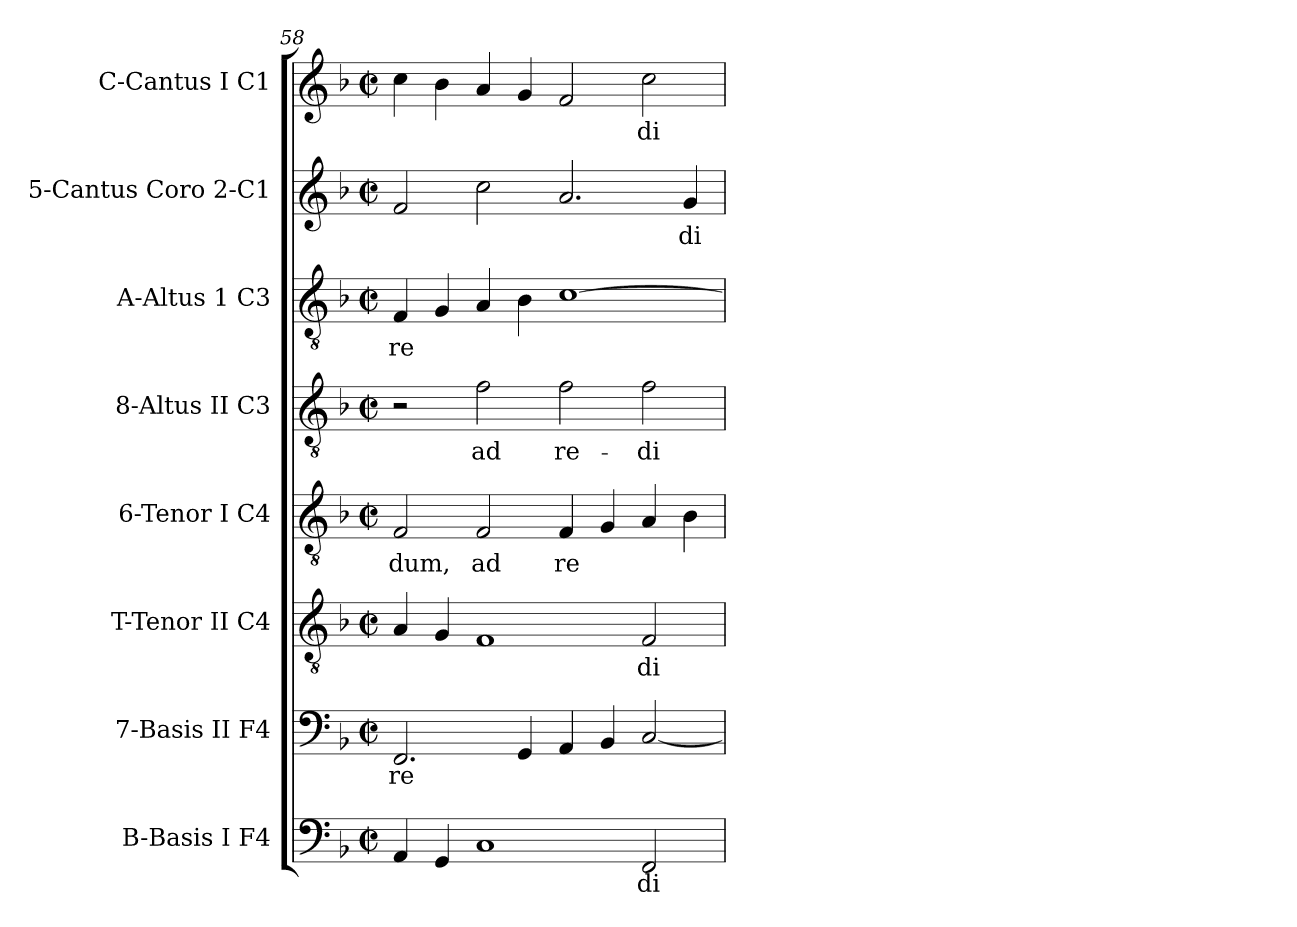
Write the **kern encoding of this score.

**kern	**text	**kern	**text	**kern	**text	**kern	**text	**kern	**text	**kern	**text	**kern	**text	**kern	**text
*part8	*part8	*part7	*part7	*part6	*part6	*part5	*part5	*part4	*part4	*part3	*part3	*part2	*part2	*part1	*part1
*staff8	*staff8	*staff7	*staff7	*staff6	*staff6	*staff5	*staff5	*staff4	*staff4	*staff3	*staff3	*staff2	*staff2	*staff1	*staff1
*I"B-Basis I  F4	*	*I"7-Basis II  F4	*	*I"T-Tenor II  C4	*	*I"6-Tenor I  C4	*	*I"8-Altus II  C3	*	*I"A-Altus 1  C3	*	*I"5-Cantus  Coro 2-C1	*	*I"C-Cantus I  C1	*
*I'B	*	*	*	*I'T	*	*	*	*	*	*I'A	*	*	*	*I'C	*
*clefF4	*	*clefF4	*	*clefGv2	*	*clefGv2	*	*clefGv2	*	*clefGv2	*	*clefG2	*	*clefG2	*
*k[b-]	*	*k[b-]	*	*k[b-]	*	*k[b-]	*	*k[b-]	*	*k[b-]	*	*k[b-]	*	*k[b-]	*
*F:	*	*F:	*	*F:	*	*F:	*	*F:	*	*F:	*	*F:	*	*F:	*
*M2/2	*	*M2/2	*	*M2/2	*	*M2/2	*	*M2/2	*	*M2/2	*	*M2/2	*	*M2/2	*
*met(c|)	*	*met(c|)	*	*met(c|)	*	*met(c|)	*	*met(c|)	*	*met(c|)	*	*met(c|)	*	*met(c|)	*
=58	=58	=58	=58	=58	=58	=58	=58	=58	=58	=58	=58	=58	=58	=58	=58
!	!LO:LY:b:cj	!	!LO:LY:b:cj	!	!LO:LY:b:cj	!	!LO:LY:b:cj	!	!	!	!LO:LY:b:cj	!	!LO:LY:b:cj	!	!LO:LY:b:cj
4AA/	--	2.FF/	re-	4A/	--	2F/	-dum,	2r	.	4F/	re-	2f/	--	4cc\	--
!	!LO:LY:b:cj	!	!	!	!LO:LY:b:cj	!	!	!	!	!	!LO:LY:b:cj	!	!	!	!LO:LY:b:cj
4GG/	--	.	.	4G/	--	.	.	.	.	4G/	--	.	.	4b-\	--
!	!LO:LY:b:cj	!	!	!	!LO:LY:b:cj	!	!LO:LY:b:cj	!	!LO:LY:b:cj	!	!LO:LY:b:cj	!	!LO:LY:b:cj	!	!LO:LY:b:cj
1C	--	.	.	1F	--	2F/	ad	2f\	ad	4A/	--	2cc\	--	4a/	--
!	!	!	!LO:LY:b:cj	!	!	!	!	!	!	!	!LO:LY:b:cj	!	!	!	!LO:LY:b:cj
.	.	4GG/	--	.	.	.	.	.	.	4B-\	--	.	.	4g/	--
!	!	!	!LO:LY:b:cj	!	!	!	!LO:LY:b:cj	!	!LO:LY:b:cj	!	!LO:LY:b:cj	!	!LO:LY:b:cj	!	!LO:LY:b:cj
.	.	4AA/	--	.	.	4F/	re-	2f\	re-	[>1c	--	2.a/	--	2f/	--
!	!	!	!LO:LY:b:cj	!	!	!	!LO:LY:b:cj	!	!	!	!	!	!	!	!
.	.	4BB-/	--	.	.	4G/	--	.	.	.	.	.	.	.	.
!	!LO:LY:b:cj	!	!LO:LY:b:cj	!	!LO:LY:b:cj	!	!LO:LY:b:cj	!	!LO:LY:b:cj	!	!	!	!	!	!LO:LY:b:cj
2FF/	-di-	[<2C/	--	2F/	-di-	4A/	--	2f\	-di-	.	.	.	.	2cc\	-di-
!	!	!	!	!	!	!	!LO:LY:b:cj	!	!	!	!	!	!LO:LY:b:cj	!	!
.	.	.	.	.	.	4B-\	--	.	.	.	.	4g/	-di-	.	.
=	=	=	=	=	=	=	=	=	=	=	=	=	=	=	=
*-	*-	*-	*-	*-	*-	*-	*-	*-	*-	*-	*-	*-	*-	*-	*-
